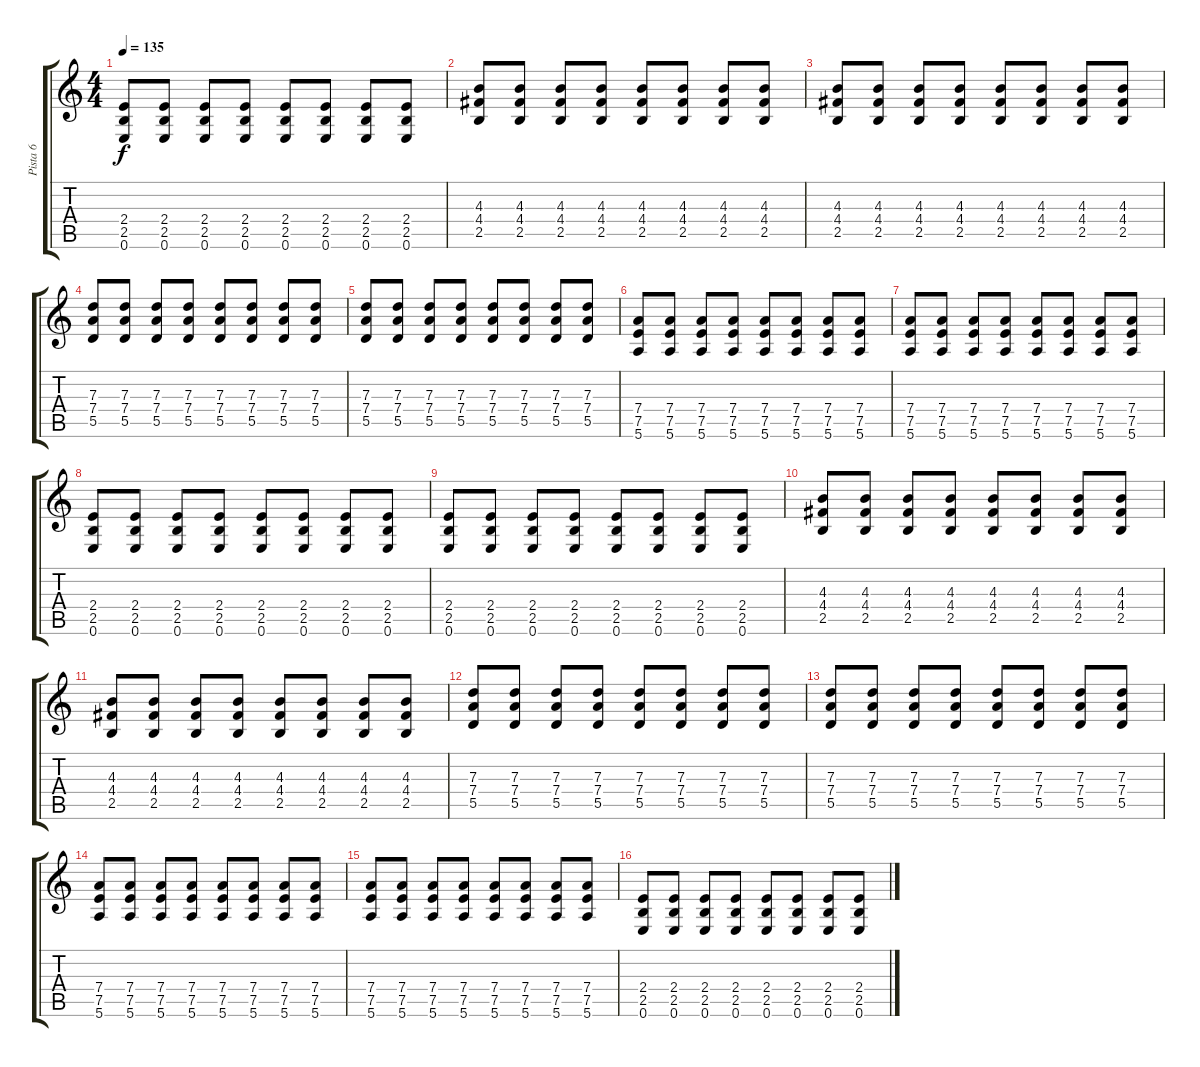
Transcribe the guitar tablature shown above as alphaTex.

\track ("Pista 6" "Pista 6") {instrument distortionguitar}
\staff {score tabs}
\tuning (E4 B3 G3 D3 A2 E2) {hide}
\ts (4 4)
\tempo 135
\clef g2
\ks c
(2.4 2.5 0.6).8{dy f} (2.4 2.5 0.6).8 (2.4 2.5 0.6).8 (2.4 2.5 0.6).8 (2.4 2.5 0.6).8 (2.4 2.5 0.6).8 (2.4 2.5 0.6).8 (2.4 2.5 0.6).8 |
(4.3 4.4 2.5).8 (4.3 4.4 2.5).8 (4.3 4.4 2.5).8 (4.3 4.4 2.5).8 (4.3 4.4 2.5).8 (4.3 4.4 2.5).8 (4.3 4.4 2.5).8 (4.3 4.4 2.5).8 |
(4.3 4.4 2.5).8 (4.3 4.4 2.5).8 (4.3 4.4 2.5).8 (4.3 4.4 2.5).8 (4.3 4.4 2.5).8 (4.3 4.4 2.5).8 (4.3 4.4 2.5).8 (4.3 4.4 2.5).8 |
(7.3 7.4 5.5).8 (7.3 7.4 5.5).8 (7.3 7.4 5.5).8 (7.3 7.4 5.5).8 (7.3 7.4 5.5).8 (7.3 7.4 5.5).8 (7.3 7.4 5.5).8 (7.3 7.4 5.5).8 |
(7.3 7.4 5.5).8 (7.3 7.4 5.5).8 (7.3 7.4 5.5).8 (7.3 7.4 5.5).8 (7.3 7.4 5.5).8 (7.3 7.4 5.5).8 (7.3 7.4 5.5).8 (7.3 7.4 5.5).8 |
(7.4 7.5 5.6).8 (7.4 7.5 5.6).8 (7.4 7.5 5.6).8 (7.4 7.5 5.6).8 (7.4 7.5 5.6).8 (7.4 7.5 5.6).8 (7.4 7.5 5.6).8 (7.4 7.5 5.6).8 |
(7.4 7.5 5.6).8 (7.4 7.5 5.6).8 (7.4 7.5 5.6).8 (7.4 7.5 5.6).8 (7.4 7.5 5.6).8 (7.4 7.5 5.6).8 (7.4 7.5 5.6).8 (7.4 7.5 5.6).8 |
(2.4 2.5 0.6).8 (2.4 2.5 0.6).8 (2.4 2.5 0.6).8 (2.4 2.5 0.6).8 (2.4 2.5 0.6).8 (2.4 2.5 0.6).8 (2.4 2.5 0.6).8 (2.4 2.5 0.6).8 |
(2.4 2.5 0.6).8 (2.4 2.5 0.6).8 (2.4 2.5 0.6).8 (2.4 2.5 0.6).8 (2.4 2.5 0.6).8 (2.4 2.5 0.6).8 (2.4 2.5 0.6).8 (2.4 2.5 0.6).8 |
(4.3 4.4 2.5).8 (4.3 4.4 2.5).8 (4.3 4.4 2.5).8 (4.3 4.4 2.5).8 (4.3 4.4 2.5).8 (4.3 4.4 2.5).8 (4.3 4.4 2.5).8 (4.3 4.4 2.5).8 |
(4.3 4.4 2.5).8 (4.3 4.4 2.5).8 (4.3 4.4 2.5).8 (4.3 4.4 2.5).8 (4.3 4.4 2.5).8 (4.3 4.4 2.5).8 (4.3 4.4 2.5).8 (4.3 4.4 2.5).8 |
(7.3 7.4 5.5).8 (7.3 7.4 5.5).8 (7.3 7.4 5.5).8 (7.3 7.4 5.5).8 (7.3 7.4 5.5).8 (7.3 7.4 5.5).8 (7.3 7.4 5.5).8 (7.3 7.4 5.5).8 |
(7.3 7.4 5.5).8 (7.3 7.4 5.5).8 (7.3 7.4 5.5).8 (7.3 7.4 5.5).8 (7.3 7.4 5.5).8 (7.3 7.4 5.5).8 (7.3 7.4 5.5).8 (7.3 7.4 5.5).8 |
(7.4 7.5 5.6).8 (7.4 7.5 5.6).8 (7.4 7.5 5.6).8 (7.4 7.5 5.6).8 (7.4 7.5 5.6).8 (7.4 7.5 5.6).8 (7.4 7.5 5.6).8 (7.4 7.5 5.6).8 |
(7.4 7.5 5.6).8 (7.4 7.5 5.6).8 (7.4 7.5 5.6).8 (7.4 7.5 5.6).8 (7.4 7.5 5.6).8 (7.4 7.5 5.6).8 (7.4 7.5 5.6).8 (7.4 7.5 5.6).8 |
(2.4 2.5 0.6).8 (2.4 2.5 0.6).8 (2.4 2.5 0.6).8 (2.4 2.5 0.6).8 (2.4 2.5 0.6).8 (2.4 2.5 0.6).8 (2.4 2.5 0.6).8 (2.4 2.5 0.6).8
